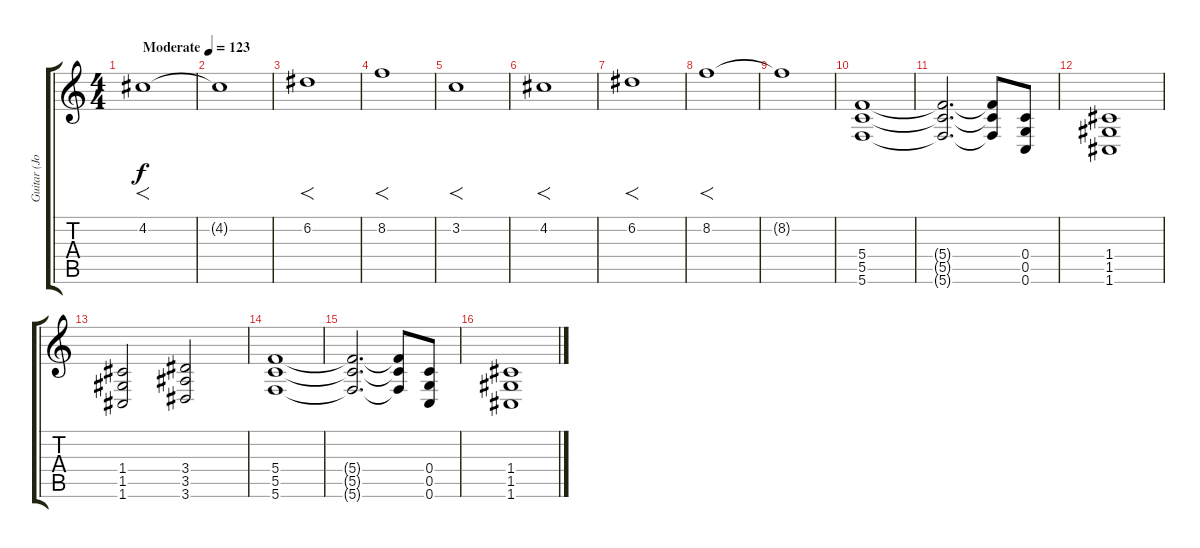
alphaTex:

\track ("Guitar (Joel Double)" "Guitar (Jo") {instrument overdrivenguitar}
\staff {score tabs}
\tuning (D4 A3 F3 C3 G2 C2) {hide}
\ts (4 4)
\tempo (123 "Moderate")
\clef g2
\ks c
4.2.1{f dy f instrument overdrivenguitar} |
4.2{t}.1 |
6.2.1{f} |
8.2.1{f} |
3.2.1{f} |
4.2.1{f} |
6.2.1{f} |
8.2.1{f} |
8.2{t}.1 |
(5.4 5.5 5.6).1 |
(5.4{t} 5.5{t} 5.6{t}).2{d} (5.4{t} 5.5{t} 5.6{t}).8 (0.4 0.5 0.6).8 |
(1.4 1.5 1.6).1 |
(1.4 1.5 1.6).2 (3.4 3.5 3.6).2 |
(5.4 5.5 5.6).1 |
(5.4{t} 5.5{t} 5.6{t}).2{d} (5.4{t} 5.5{t} 5.6{t}).8 (0.4 0.5 0.6).8 |
(1.4 1.5 1.6).1
